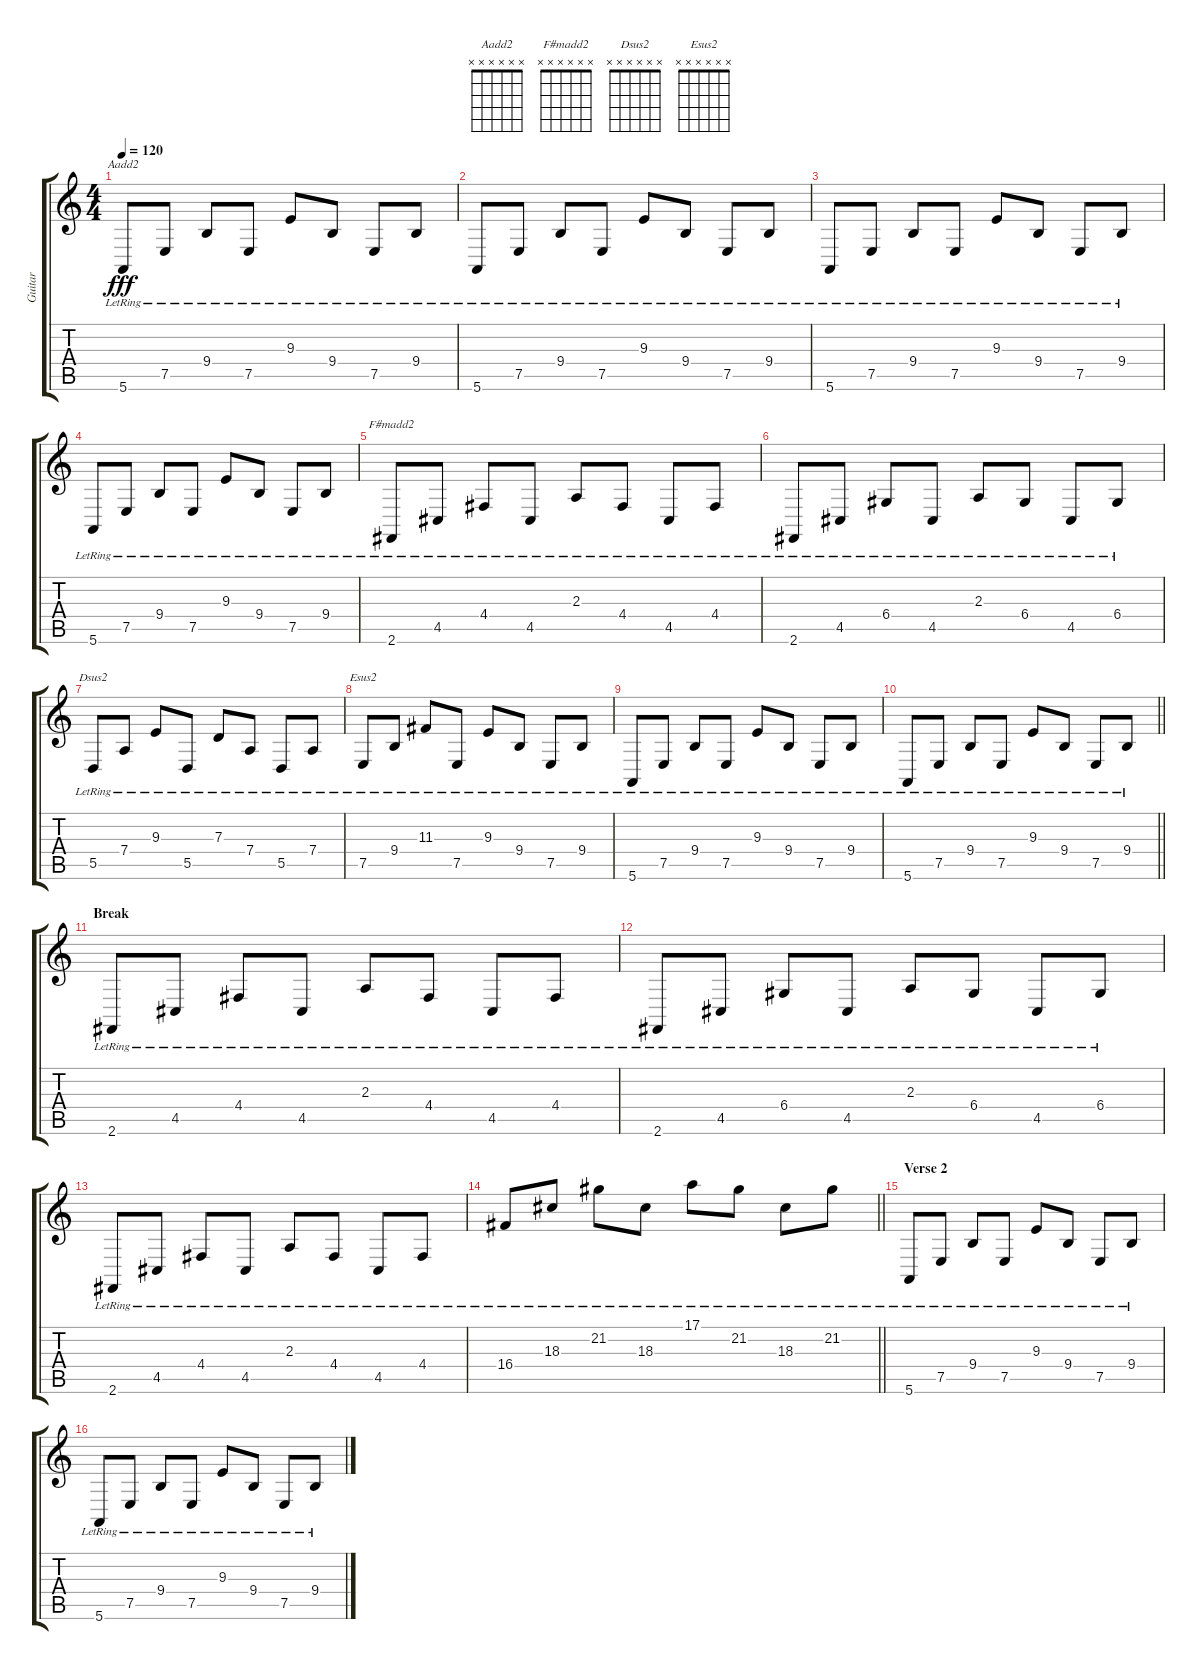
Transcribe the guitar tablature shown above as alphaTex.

\track ("Guitar" "Guitar") {instrument acousticgrandpiano}
\staff {score tabs}
\tuning (E4 B3 G3 D3 A2 E2) {hide}
\chord ("Aadd2" x x x x x x)
\chord ("F#madd2" x x x x x x)
\chord ("Dsus2" x x x x x x)
\chord ("Esus2" x x x x x x)
\ts (4 4)
\tempo 120
\clef g2
\ks c
5.6{lr}.8{ch "Aadd2" dy fff} 7.5{lr}.8{beam split} 9.4{lr}.8 7.5{lr}.8 9.3{lr}.8 9.4{lr}.8{beam split} 7.5{lr}.8 9.4{lr}.8 |
5.6{lr}.8 7.5{lr}.8{beam split} 9.4{lr}.8 7.5{lr}.8 9.3{lr}.8 9.4{lr}.8{beam split} 7.5{lr}.8 9.4{lr}.8 |
5.6{lr}.8{volume 16} 7.5{lr}.8{beam split} 9.4{lr}.8 7.5{lr}.8 9.3{lr}.8 9.4{lr}.8{beam split} 7.5{lr}.8 9.4{lr}.8 |
5.6{lr}.8 7.5{lr}.8{beam split} 9.4{lr}.8 7.5{lr}.8 9.3{lr}.8 9.4{lr}.8{beam split} 7.5{lr}.8 9.4{lr}.8 |
2.6{lr}.8{ch "F#madd2"} 4.5{lr}.8{beam split} 4.4{lr}.8 4.5{lr}.8 2.3{lr}.8 4.4{lr}.8{beam split} 4.5{lr}.8 4.4{lr}.8 |
2.6{lr}.8 4.5{lr}.8{beam split} 6.4{lr}.8 4.5{lr}.8 2.3{lr}.8 6.4{lr}.8{beam split} 4.5{lr}.8 6.4{lr}.8 |
5.5{lr}.8{ch "Dsus2"} 7.4{lr}.8 9.3{lr}.8 5.5{lr}.8 7.3{lr}.8 7.4{lr}.8 5.5{lr}.8 7.4{lr}.8 |
7.5{lr}.8{ch "Esus2"} 9.4{lr}.8 11.3{lr}.8 7.5{lr}.8 9.3{lr}.8 9.4{lr}.8 7.5{lr}.8 9.4{lr}.8 |
5.6{lr}.8 7.5{lr}.8{beam split} 9.4{lr}.8 7.5{lr}.8 9.3{lr}.8 9.4{lr}.8{beam split} 7.5{lr}.8 9.4{lr}.8 |
\barLineRight lightlight
5.6{lr}.8 7.5{lr}.8{beam split} 9.4{lr}.8 7.5{lr}.8 9.3{lr}.8 9.4{lr}.8{beam split} 7.5{lr}.8 9.4{lr}.8 |
\section ("" "Break")
2.6{lr}.8 4.5{lr}.8{beam split} 4.4{lr}.8 4.5{lr}.8 2.3{lr}.8 4.4{lr}.8{beam split} 4.5{lr}.8 4.4{lr}.8 |
2.6{lr}.8 4.5{lr}.8{beam split} 6.4{lr}.8 4.5{lr}.8 2.3{lr}.8 6.4{lr}.8{beam split} 4.5{lr}.8 6.4{lr}.8 |
2.6{lr}.8 4.5{lr}.8{beam split} 4.4{lr}.8 4.5{lr}.8 2.3{lr}.8 4.4{lr}.8{beam split} 4.5{lr}.8 4.4{lr}.8 |
\barLineRight lightlight
16.4{lr}.8 18.3{lr}.8{beam split} 21.2{lr}.8 18.3{lr}.8 17.1{lr}.8 21.2{lr}.8{beam split} 18.3{lr}.8 21.2{lr}.8 |
\section ("" "Verse 2")
5.6{lr}.8{volume 16} 7.5{lr}.8{beam split} 9.4{lr}.8 7.5{lr}.8 9.3{lr}.8 9.4{lr}.8{beam split} 7.5{lr}.8 9.4{lr}.8 |
5.6{lr}.8 7.5{lr}.8{beam split} 9.4{lr}.8 7.5{lr}.8 9.3{lr}.8 9.4{lr}.8{beam split} 7.5{lr}.8 9.4{lr}.8
